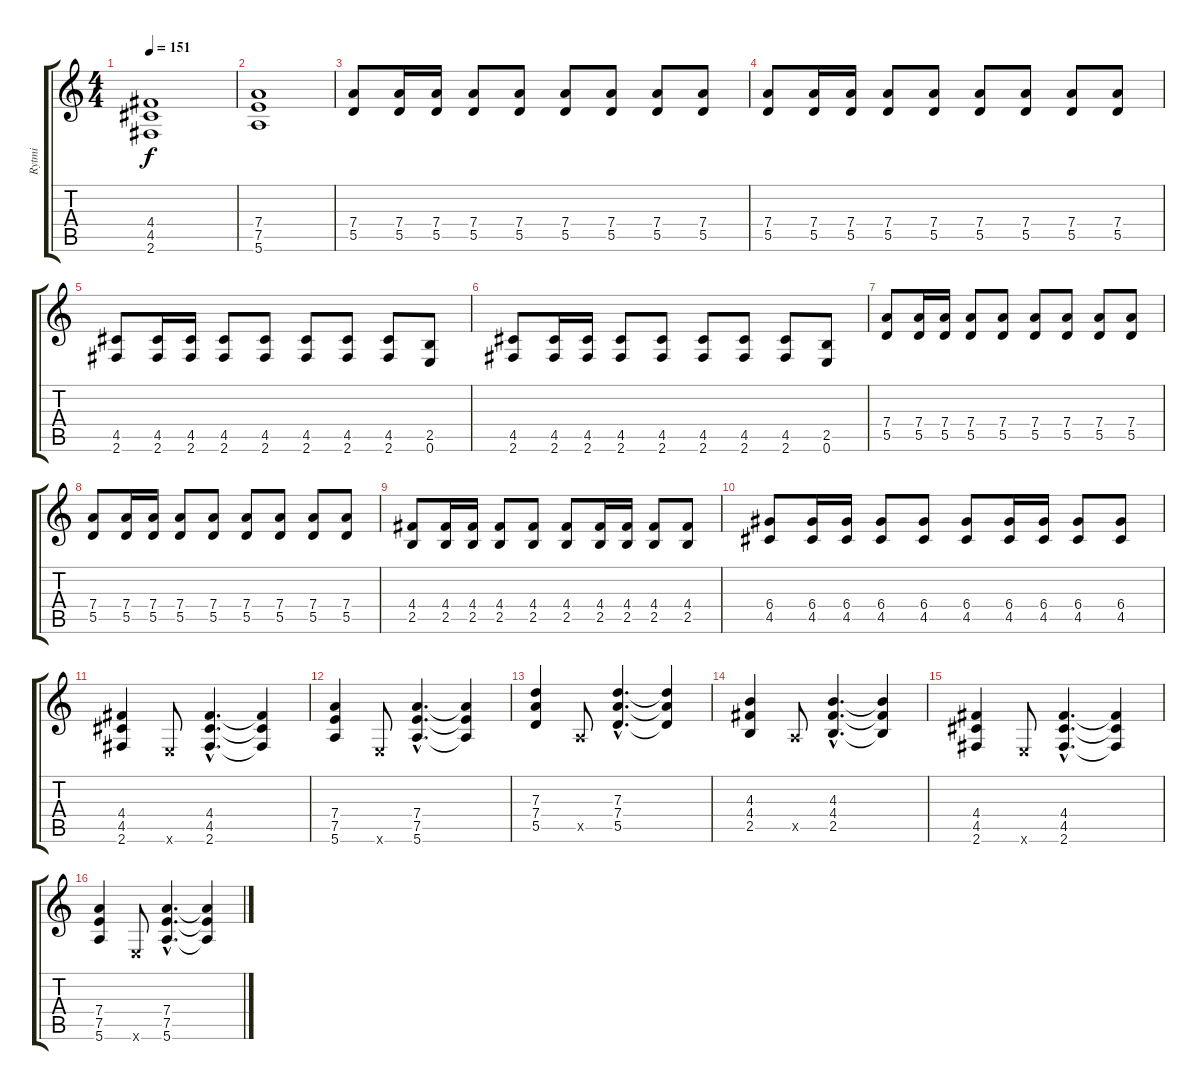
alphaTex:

\track ("Rytmi" "Rytmi") {instrument distortionguitar}
\staff {score tabs}
\tuning (E4 B3 G3 D3 A2 E2) {hide}
\ts (4 4)
\tempo 151
\clef g2
\ks c
(4.4 4.5 2.6).1{dy f} |
(7.4 7.5 5.6).1 |
(7.4 5.5).8 (7.4 5.5).16 (7.4 5.5).16 (7.4 5.5).8 (7.4 5.5).8 (7.4 5.5).8 (7.4 5.5).8 (7.4 5.5).8 (7.4 5.5).8 |
(7.4 5.5).8 (7.4 5.5).16 (7.4 5.5).16 (7.4 5.5).8 (7.4 5.5).8 (7.4 5.5).8 (7.4 5.5).8 (7.4 5.5).8 (7.4 5.5).8 |
(4.5 2.6).8 (4.5 2.6).16 (4.5 2.6).16 (4.5 2.6).8 (4.5 2.6).8 (4.5 2.6).8 (4.5 2.6).8 (4.5 2.6).8 (2.5 0.6).8 |
(4.5 2.6).8 (4.5 2.6).16 (4.5 2.6).16 (4.5 2.6).8 (4.5 2.6).8 (4.5 2.6).8 (4.5 2.6).8 (4.5 2.6).8 (2.5 0.6).8 |
(7.4 5.5).8 (7.4 5.5).16 (7.4 5.5).16 (7.4 5.5).8 (7.4 5.5).8 (7.4 5.5).8 (7.4 5.5).8 (7.4 5.5).8 (7.4 5.5).8 |
(7.4 5.5).8 (7.4 5.5).16 (7.4 5.5).16 (7.4 5.5).8 (7.4 5.5).8 (7.4 5.5).8 (7.4 5.5).8 (7.4 5.5).8 (7.4 5.5).8 |
(4.4 2.5).8 (4.4 2.5).16 (4.4 2.5).16 (4.4 2.5).8 (4.4 2.5).8 (4.4 2.5).8 (4.4 2.5).16 (4.4 2.5).16 (4.4 2.5).8 (4.4 2.5).8 |
(6.4 4.5).8 (6.4 4.5).16 (6.4 4.5).16 (6.4 4.5).8 (6.4 4.5).8 (6.4 4.5).8 (6.4 4.5).16 (6.4 4.5).16 (6.4 4.5).8 (6.4 4.5).8 |
(4.4 4.5 2.6).4 0.6{x}.8 (4.4{hac} 4.5{hac} 2.6{hac}).4{d} (4.4{t} 4.5{t} 2.6{t}).4 |
(7.4 7.5 5.6).4 0.6{x}.8 (7.4{hac} 7.5{hac} 5.6{hac}).4{d} (7.4{t} 7.5{t} 5.6{t}).4 |
(7.3 7.4 5.5).4 0.5{x}.8 (7.3{hac} 7.4{hac} 5.5{hac}).4{d} (7.3{t} 7.4{t} 5.5{t}).4 |
(4.3 4.4 2.5).4 0.5{x}.8 (4.3{hac} 4.4{hac} 2.5{hac}).4{d} (4.3{t} 4.4{t} 2.5{t}).4 |
(4.4 4.5 2.6).4 0.6{x}.8 (4.4{hac} 4.5{hac} 2.6{hac}).4{d} (4.4{t} 4.5{t} 2.6{t}).4 |
(7.4 7.5 5.6).4 0.6{x}.8 (7.4{hac} 7.5{hac} 5.6{hac}).4{d} (7.4{t} 7.5{t} 5.6{t}).4
